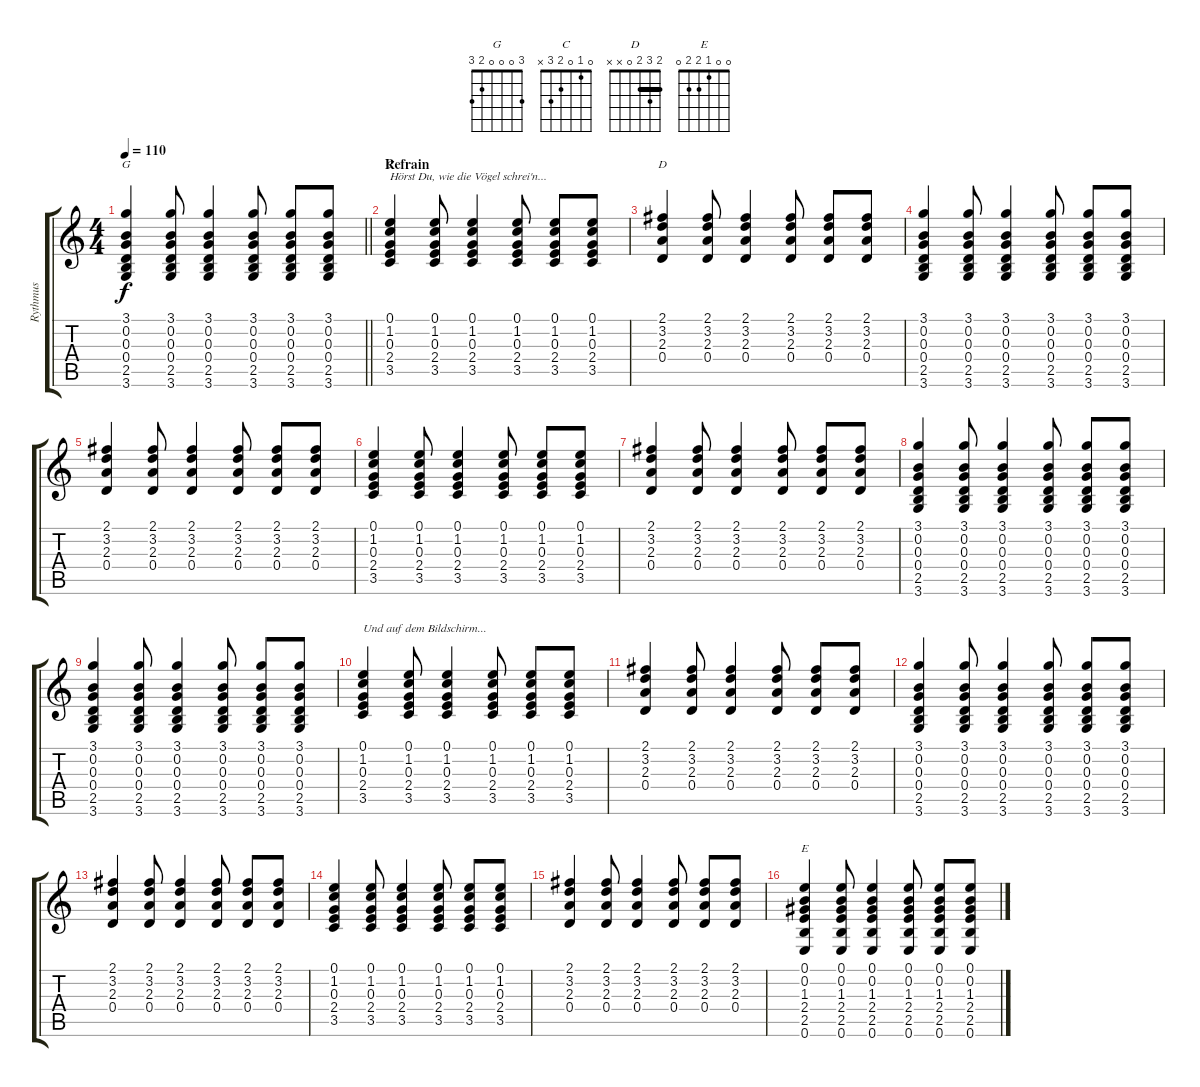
\track ("Rythmus" "Rythmus") {instrument acousticguitarsteel}
\staff {score tabs}
\tuning (E4 B3 G3 D3 A2 E2) {hide}
\chord ("G" 3 0 0 0 2 3)
\chord ("C" 0 1 0 2 3 x)
\chord ("D" 2 3 2 0 x x) {barre 2}
\chord ("E" 0 0 1 2 2 0)
\ts (4 4)
\tempo 110
\clef g2
\barLineRight lightlight
\ks c
(3.1 0.2 0.3 0.4 2.5 3.6).4{ch "G" dy f} (3.1 0.2 0.3 0.4 2.5 3.6).8 (3.1 0.2 0.3 0.4 2.5 3.6).4 (3.1 0.2 0.3 0.4 2.5 3.6).8 (3.1 0.2 0.3 0.4 2.5 3.6).8 (3.1 0.2 0.3 0.4 2.5 3.6).8 |
\section ("" "Refrain")
(0.1 1.2 0.3 2.4 3.5).4{ch "C" txt "Hörst Du, wie die Vögel schrei'n..."} (0.1 1.2 0.3 2.4 3.5).8 (0.1 1.2 0.3 2.4 3.5).4 (0.1 1.2 0.3 2.4 3.5).8 (0.1 1.2 0.3 2.4 3.5).8 (0.1 1.2 0.3 2.4 3.5).8 |
(2.1 3.2 2.3 0.4).4{ch "D"} (2.1 3.2 2.3 0.4).8 (2.1 3.2 2.3 0.4).4 (2.1 3.2 2.3 0.4).8 (2.1 3.2 2.3 0.4).8 (2.1 3.2 2.3 0.4).8 |
(3.1 0.2 0.3 0.4 2.5 3.6).4 (3.1 0.2 0.3 0.4 2.5 3.6).8 (3.1 0.2 0.3 0.4 2.5 3.6).4 (3.1 0.2 0.3 0.4 2.5 3.6).8 (3.1 0.2 0.3 0.4 2.5 3.6).8 (3.1 0.2 0.3 0.4 2.5 3.6).8 |
(2.1 3.2 2.3 0.4).4 (2.1 3.2 2.3 0.4).8 (2.1 3.2 2.3 0.4).4 (2.1 3.2 2.3 0.4).8 (2.1 3.2 2.3 0.4).8 (2.1 3.2 2.3 0.4).8 |
(0.1 1.2 0.3 2.4 3.5).4 (0.1 1.2 0.3 2.4 3.5).8 (0.1 1.2 0.3 2.4 3.5).4 (0.1 1.2 0.3 2.4 3.5).8 (0.1 1.2 0.3 2.4 3.5).8 (0.1 1.2 0.3 2.4 3.5).8 |
(2.1 3.2 2.3 0.4).4 (2.1 3.2 2.3 0.4).8 (2.1 3.2 2.3 0.4).4 (2.1 3.2 2.3 0.4).8 (2.1 3.2 2.3 0.4).8 (2.1 3.2 2.3 0.4).8 |
(3.1 0.2 0.3 0.4 2.5 3.6).4 (3.1 0.2 0.3 0.4 2.5 3.6).8 (3.1 0.2 0.3 0.4 2.5 3.6).4 (3.1 0.2 0.3 0.4 2.5 3.6).8 (3.1 0.2 0.3 0.4 2.5 3.6).8 (3.1 0.2 0.3 0.4 2.5 3.6).8 |
(3.1 0.2 0.3 0.4 2.5 3.6).4 (3.1 0.2 0.3 0.4 2.5 3.6).8 (3.1 0.2 0.3 0.4 2.5 3.6).4 (3.1 0.2 0.3 0.4 2.5 3.6).8 (3.1 0.2 0.3 0.4 2.5 3.6).8 (3.1 0.2 0.3 0.4 2.5 3.6).8 |
(0.1 1.2 0.3 2.4 3.5).4{txt "Und auf dem Bildschirm..."} (0.1 1.2 0.3 2.4 3.5).8 (0.1 1.2 0.3 2.4 3.5).4 (0.1 1.2 0.3 2.4 3.5).8 (0.1 1.2 0.3 2.4 3.5).8 (0.1 1.2 0.3 2.4 3.5).8 |
(2.1 3.2 2.3 0.4).4 (2.1 3.2 2.3 0.4).8 (2.1 3.2 2.3 0.4).4 (2.1 3.2 2.3 0.4).8 (2.1 3.2 2.3 0.4).8 (2.1 3.2 2.3 0.4).8 |
(3.1 0.2 0.3 0.4 2.5 3.6).4 (3.1 0.2 0.3 0.4 2.5 3.6).8 (3.1 0.2 0.3 0.4 2.5 3.6).4 (3.1 0.2 0.3 0.4 2.5 3.6).8 (3.1 0.2 0.3 0.4 2.5 3.6).8 (3.1 0.2 0.3 0.4 2.5 3.6).8 |
(2.1 3.2 2.3 0.4).4 (2.1 3.2 2.3 0.4).8 (2.1 3.2 2.3 0.4).4 (2.1 3.2 2.3 0.4).8 (2.1 3.2 2.3 0.4).8 (2.1 3.2 2.3 0.4).8 |
(0.1 1.2 0.3 2.4 3.5).4 (0.1 1.2 0.3 2.4 3.5).8 (0.1 1.2 0.3 2.4 3.5).4 (0.1 1.2 0.3 2.4 3.5).8 (0.1 1.2 0.3 2.4 3.5).8 (0.1 1.2 0.3 2.4 3.5).8 |
(2.1 3.2 2.3 0.4).4 (2.1 3.2 2.3 0.4).8 (2.1 3.2 2.3 0.4).4 (2.1 3.2 2.3 0.4).8 (2.1 3.2 2.3 0.4).8 (2.1 3.2 2.3 0.4).8 |
(0.1 0.2 1.3 2.4 2.5 0.6).4{ch "E"} (0.1 0.2 1.3 2.4 2.5 0.6).8 (0.1 0.2 1.3 2.4 2.5 0.6).4 (0.1 0.2 1.3 2.4 2.5 0.6).8 (0.1 0.2 1.3 2.4 2.5 0.6).8 (0.1 0.2 1.3 2.4 2.5 0.6).8
